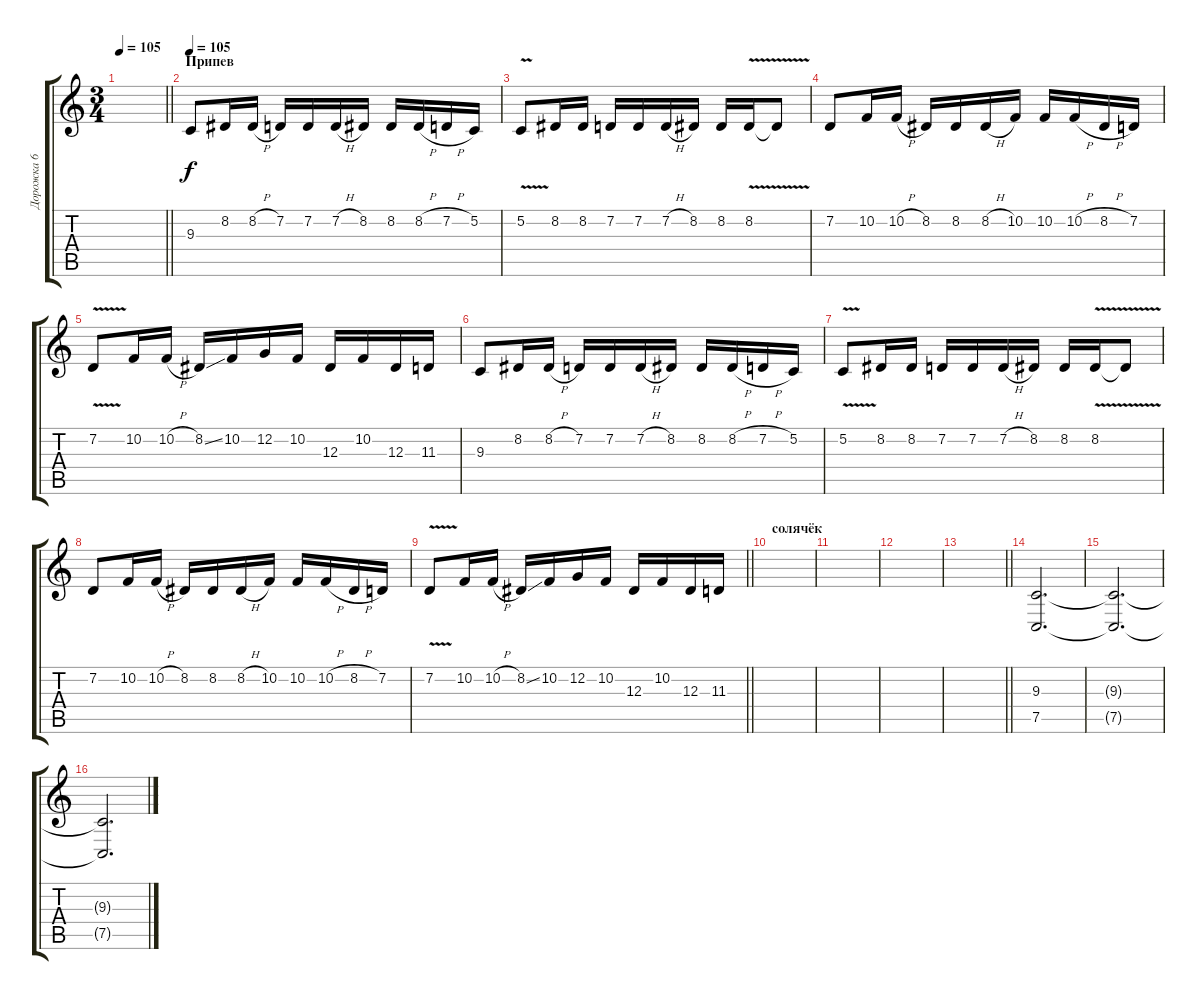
\track ("Дорожка 6" "Дорожка 6") {instrument tremolostrings}
\staff {score tabs}
\tuning (C4 G3 Eb3 Bb2 F2 C2) {hide}
\ts (3 4)
\tempo 105
\clef g2
\barLineRight lightlight
\ks c
|
\section ("" "Припев")
\tempo 105
9.3.8 8.2.16 8.2{h}.16 7.2.16 7.2.16 7.2{h}.16 8.2.16 8.2.16 8.2{h}.16 7.2{h}.16 5.2.16 |
5.2{v}.8 8.2.16 8.2.16 7.2.16 7.2.16 7.2{h}.16 8.2.16 8.2.16 8.2{v}.16 8.2{t}.8 |
7.2.8 10.2.16 10.2{h}.16 8.2.16 8.2.16 8.2{h}.16 10.2.16 10.2.16 10.2{h}.16 8.2{h}.16 7.2.16 |
7.2{v}.8 10.2.16 10.2{h}.16 8.2{ss}.16 10.2.16 12.2.16 10.2.16 12.3.16 10.2.16 12.3.16 11.3.16 |
9.3.8 8.2.16 8.2{h}.16 7.2.16 7.2.16 7.2{h}.16 8.2.16 8.2.16 8.2{h}.16 7.2{h}.16 5.2.16 |
5.2{v}.8 8.2.16 8.2.16 7.2.16 7.2.16 7.2{h}.16 8.2.16 8.2.16 8.2{v}.16 8.2{t}.8 |
7.2.8 10.2.16 10.2{h}.16 8.2.16 8.2.16 8.2{h}.16 10.2.16 10.2.16 10.2{h}.16 8.2{h}.16 7.2.16 |
\barLineRight lightlight
7.2{v}.8 10.2.16 10.2{h}.16 8.2{ss}.16 10.2.16 12.2.16 10.2.16 12.3.16 10.2.16 12.3.16 11.3.16 |
\section ("" "солячёк")
|
|
|
\barLineRight lightlight
|
(9.3 7.5).2{d instrument synthstrings2} |
(9.3{t} 7.5{t}).2{d} |
(9.3{t} 7.5{t}).2{d}
